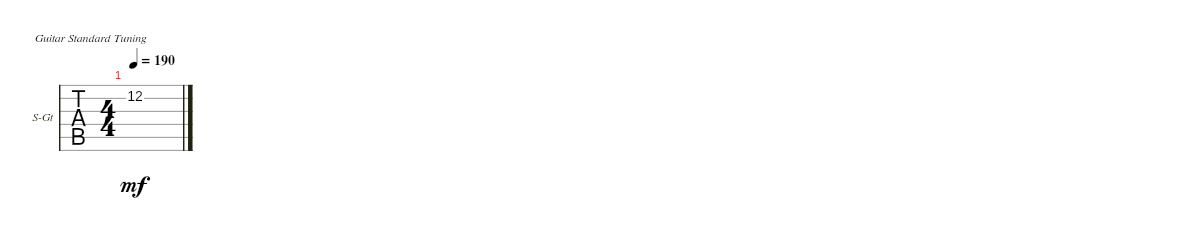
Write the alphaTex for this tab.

\defaultSystemsLayout 4
\bracketExtendMode groupsimilarinstruments
\firstSystemTrackNameOrientation horizontal
\otherSystemsTrackNameOrientation horizontal
\track ("Vocals" "S-Gt") {mute instrument acousticguitarsteel}
\staff {tabs}
\tuning (E4 B3 G3 D3 A2 E2)
\ts (4 4)
\tempo 190
\clef g2
\ks c
12.2{t}.1{dy mf}
